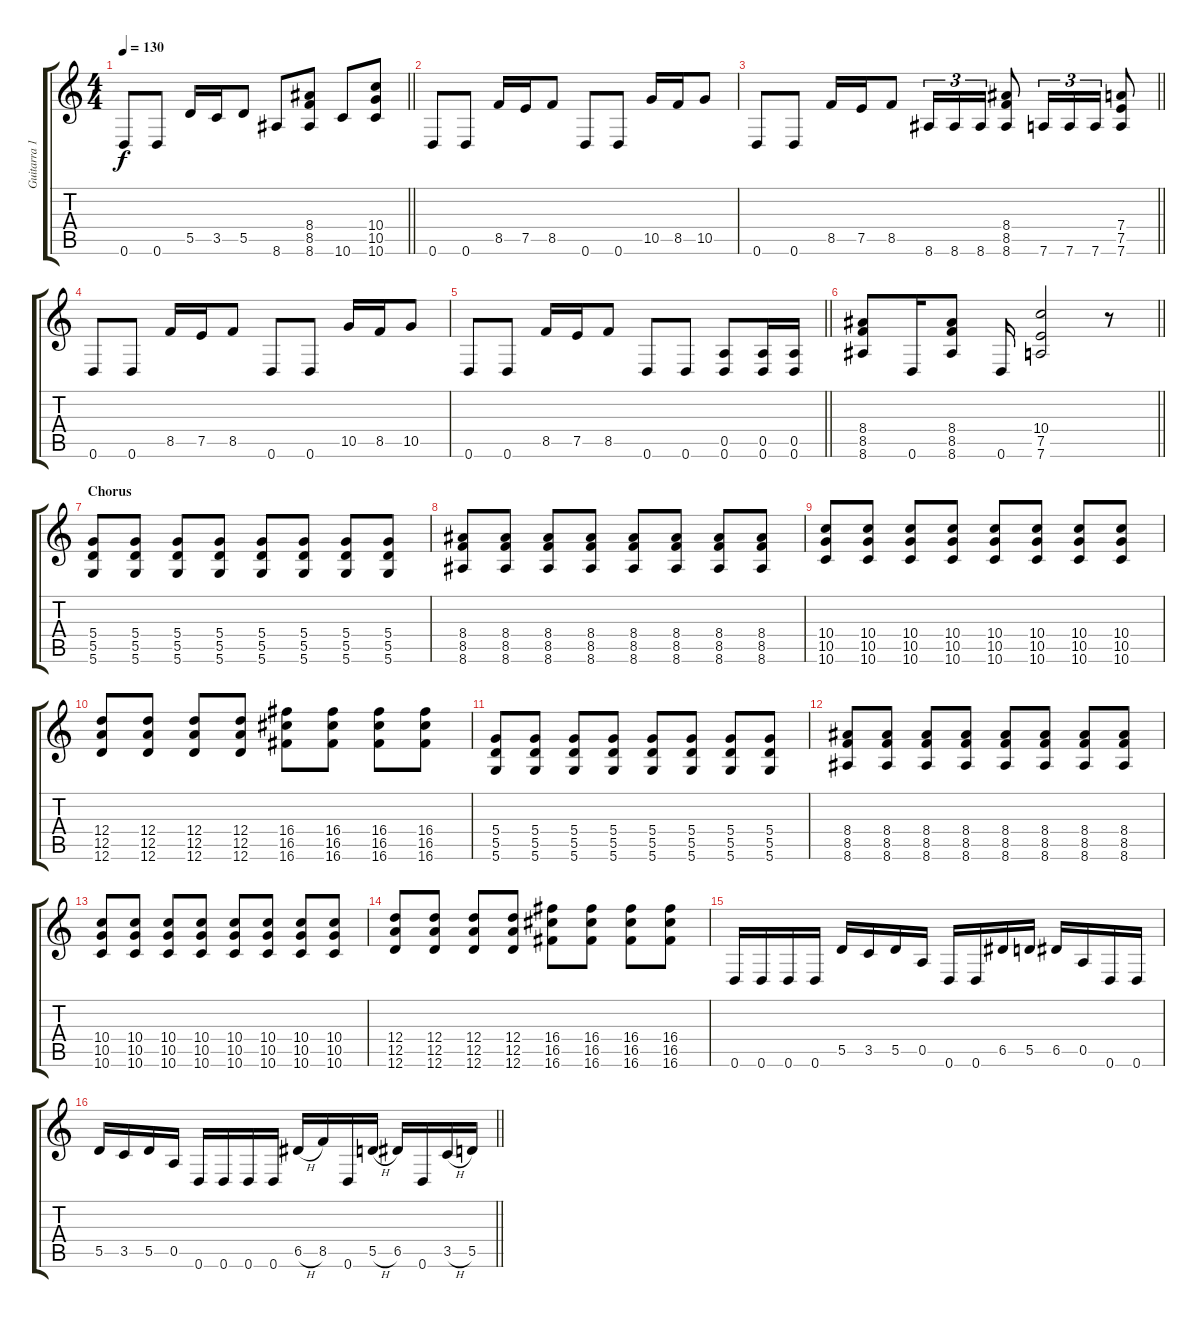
\track ("Guitarra 1" "Guitarra 1") {instrument distortionguitar}
\staff {score tabs}
\tuning (E4 B3 G3 D3 A2 D2) {hide}
\ts (4 4)
\tempo 130
\clef g2
\barLineRight lightlight
\ks c
0.6.8{dy f} 0.6.8 5.5.16 3.5.16 5.5.8 8.6.8 (8.4 8.5 8.6).8 10.6.8 (10.4 10.5 10.6).8 |
0.6.8 0.6.8 8.5.16 7.5.16 8.5.8 0.6.8 0.6.8 10.5.16 8.5.16 10.5.8 |
\barLineRight lightlight
0.6.8 0.6.8 8.5.16 7.5.16 8.5.8 8.6.16{tu (3 2)} 8.6.16{tu (3 2)} 8.6.16{tu (3 2)} (8.4 8.5 8.6).8 7.6.16{tu (3 2)} 7.6.16{tu (3 2)} 7.6.16{tu (3 2)} (7.4 7.5 7.6).8 |
0.6.8 0.6.8 8.5.16 7.5.16 8.5.8 0.6.8 0.6.8 10.5.16 8.5.16 10.5.8 |
\barLineRight lightlight
0.6.8 0.6.8 8.5.16 7.5.16 8.5.8 0.6.8 0.6.8 (0.5 0.6).8 (0.5 0.6).16 (0.5 0.6).16 |
\barLineRight lightlight
(8.4 8.5 8.6).8 0.6.16 (8.4 8.5 8.6).8 0.6.16 (10.4 7.5 7.6).2 r.8 |
\section ("" "Chorus")
(5.4 5.5 5.6).8 (5.4 5.5 5.6).8 (5.4 5.5 5.6).8 (5.4 5.5 5.6).8 (5.4 5.5 5.6).8 (5.4 5.5 5.6).8 (5.4 5.5 5.6).8 (5.4 5.5 5.6).8 |
(8.4 8.5 8.6).8 (8.4 8.5 8.6).8 (8.4 8.5 8.6).8 (8.4 8.5 8.6).8 (8.4 8.5 8.6).8 (8.4 8.5 8.6).8 (8.4 8.5 8.6).8 (8.4 8.5 8.6).8 |
(10.4 10.5 10.6).8 (10.4 10.5 10.6).8 (10.4 10.5 10.6).8 (10.4 10.5 10.6).8 (10.4 10.5 10.6).8 (10.4 10.5 10.6).8 (10.4 10.5 10.6).8 (10.4 10.5 10.6).8 |
(12.4 12.5 12.6).8 (12.4 12.5 12.6).8 (12.4 12.5 12.6).8 (12.4 12.5 12.6).8 (16.4 16.5 16.6).8 (16.4 16.5 16.6).8 (16.4 16.5 16.6).8 (16.4 16.5 16.6).8 |
(5.4 5.5 5.6).8 (5.4 5.5 5.6).8 (5.4 5.5 5.6).8 (5.4 5.5 5.6).8 (5.4 5.5 5.6).8 (5.4 5.5 5.6).8 (5.4 5.5 5.6).8 (5.4 5.5 5.6).8 |
(8.4 8.5 8.6).8 (8.4 8.5 8.6).8 (8.4 8.5 8.6).8 (8.4 8.5 8.6).8 (8.4 8.5 8.6).8 (8.4 8.5 8.6).8 (8.4 8.5 8.6).8 (8.4 8.5 8.6).8 |
(10.4 10.5 10.6).8 (10.4 10.5 10.6).8 (10.4 10.5 10.6).8 (10.4 10.5 10.6).8 (10.4 10.5 10.6).8 (10.4 10.5 10.6).8 (10.4 10.5 10.6).8 (10.4 10.5 10.6).8 |
(12.4 12.5 12.6).8 (12.4 12.5 12.6).8 (12.4 12.5 12.6).8 (12.4 12.5 12.6).8 (16.4 16.5 16.6).8 (16.4 16.5 16.6).8 (16.4 16.5 16.6).8 (16.4 16.5 16.6).8 |
0.6.16 0.6.16 0.6.16 0.6.16 5.5.16 3.5.16 5.5.16 0.5.16 0.6.16 0.6.16 6.5.16 5.5.16 6.5.16 0.5.16 0.6.16 0.6.16 |
\barLineRight lightlight
5.5.16 3.5.16 5.5.16 0.5.16 0.6.16 0.6.16 0.6.16 0.6.16 6.5{h}.16 8.5.16 0.6.16 5.5{h}.16 6.5.16 0.6.16 3.5{h}.16 5.5.16
